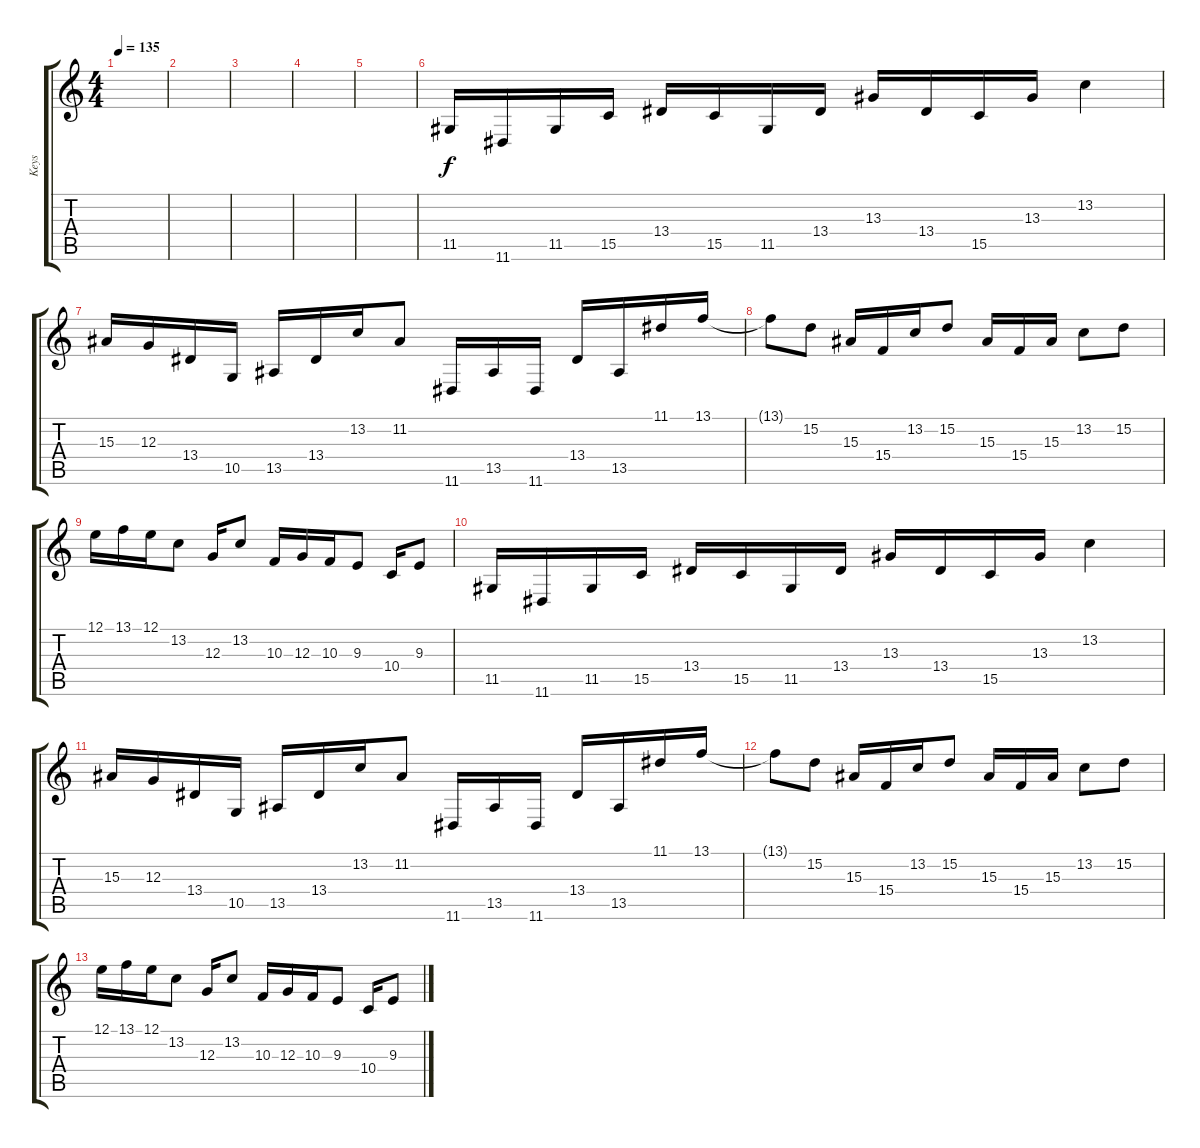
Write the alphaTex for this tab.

\track ("Keys" "Keys") {instrument vibraphone}
\staff {score tabs}
\tuning (E4 B3 G3 D3 A2 E2) {hide}
\ts (4 4)
\tempo 135
\clef g2
\ks c
|
|
|
|
|
11.5.16 11.6.16 11.5.16 15.5.16 13.4.16 15.5.16 11.5.16 13.4.16 13.3.16 13.4.16 15.5.16 13.3.16 13.2.4 |
15.3.16 12.3.16 13.4.16 10.5.16 13.5.16 13.4.16 13.2.16 11.2.8 11.6.16 13.5.16 11.6.16 13.4.16 13.5.16 11.1.16 13.1.16 |
13.1{t}.8 15.2.8 15.3.16 15.4.16 13.2.16 15.2.8 15.3.16 15.4.16 15.3.16 13.2.8 15.2.8 |
12.1.16 13.1.16 12.1.16 13.2.8 12.3.16 13.2.8 10.3.16 12.3.16 10.3.16 9.3.8 10.4.16 9.3.8 |
11.5.16 11.6.16 11.5.16 15.5.16 13.4.16 15.5.16 11.5.16 13.4.16 13.3.16 13.4.16 15.5.16 13.3.16 13.2.4 |
15.3.16 12.3.16 13.4.16 10.5.16 13.5.16 13.4.16 13.2.16 11.2.8 11.6.16 13.5.16 11.6.16 13.4.16 13.5.16 11.1.16 13.1.16 |
13.1{t}.8 15.2.8 15.3.16 15.4.16 13.2.16 15.2.8 15.3.16 15.4.16 15.3.16 13.2.8 15.2.8 |
12.1.16 13.1.16 12.1.16 13.2.8 12.3.16 13.2.8 10.3.16 12.3.16 10.3.16 9.3.8 10.4.16 9.3.8
